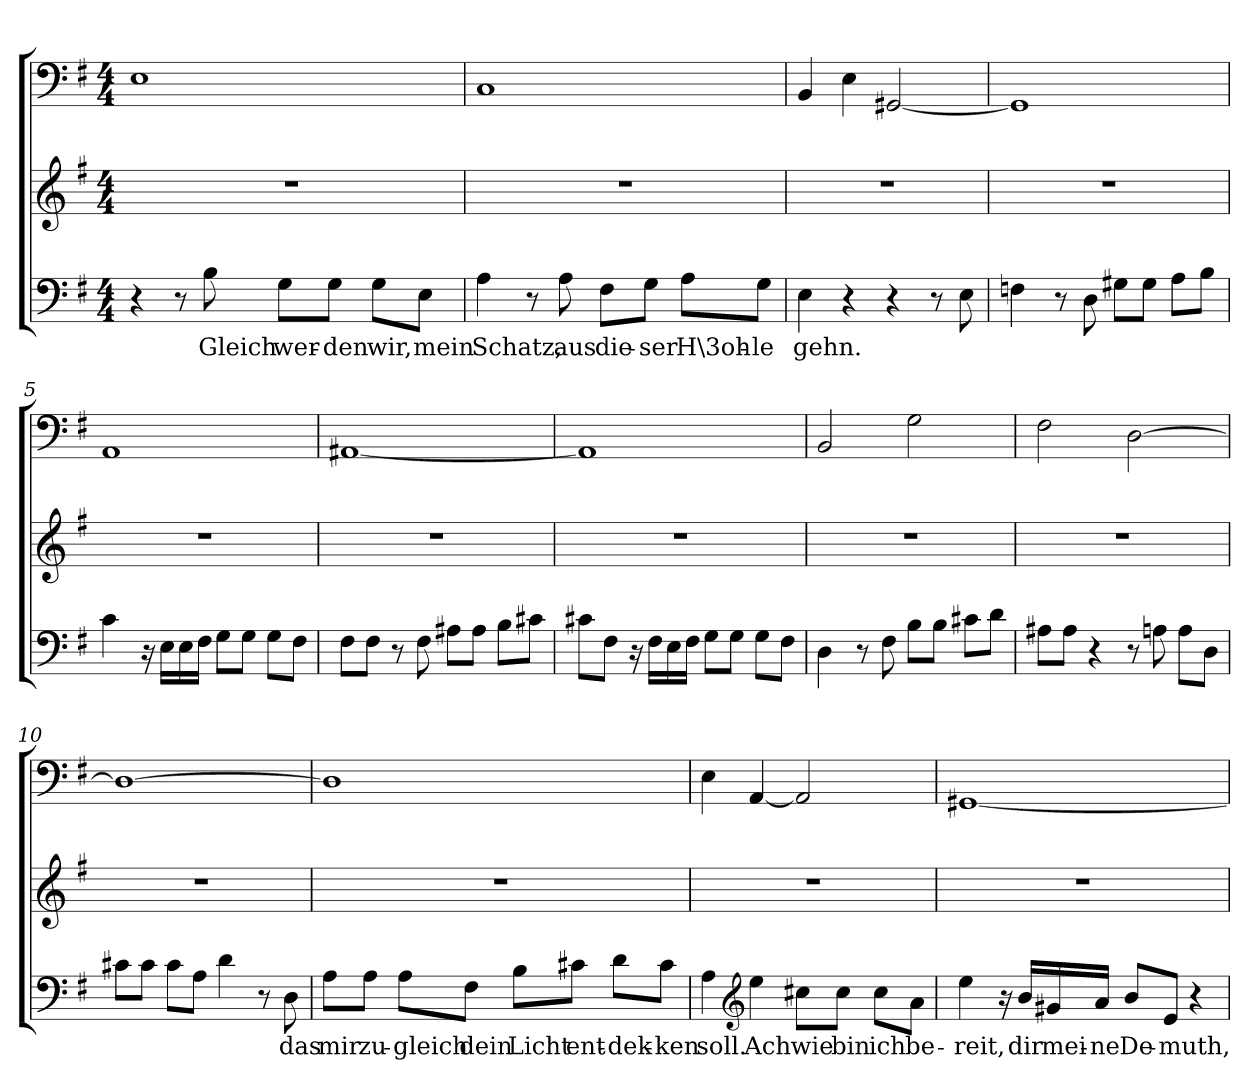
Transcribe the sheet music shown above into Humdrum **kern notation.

**kern	**text	**kern	**kern
*part3	*part3	*part2	*part1
*staff3	*staff3	*staff2	*staff1
*clefF4	*	*clefG2	*clefF4
*k[f#]	*	*k[f#]	*k[f#]
*G:	*	*G:	*G:
*M4/4	*	*M4/4	*M4/4
=1	=1	=1	=1
4r	.	1r	1E\
8r	.	.	.
8B\	Gleich	.	.
8G\L	wer-	.	.
8G\J	-den	.	.
8G\L	wir,	.	.
8E\J	mein	.	.
=2	=2	=2	=2
4A\	Schatz,	1r	1C/
8r	.	.	.
8A\	aus	.	.
8F#\L	die-	.	.
8G\J	-ser	.	.
8A\L	H\3oh-	.	.
8G\J	-le	.	.
=3	=3	=3	=3
4E\	gehn.	1r	4BB/
4r	.	.	4E\
4r	.	.	[2GG#X/
8r	.	.	.
8E\	.	.	.
=4	=4	=4	=4
4Fn\	.	1r	1GG#/]
8r	.	.	.
8D\	.	.	.
8G#X\L	.	.	.
8G#\J	.	.	.
8A\L	.	.	.
8B\J	.	.	.
=5	=5	=5	=5
4c\	.	1r	1AA/
16r	.	.	.
16E\LL	.	.	.
16E\	.	.	.
16F#\JJ	.	.	.
8G\L	.	.	.
8G\J	.	.	.
8G\L	.	.	.
8F#\J	.	.	.
=6	=6	=6	=6
8F#\L	.	1r	[1AA#X/
8F#\J	.	.	.
8r	.	.	.
8F#\	.	.	.
8A#X\L	.	.	.
8A#\J	.	.	.
8B\L	.	.	.
8c#X\J	.	.	.
=7	=7	=7	=7
8c#X\L	.	1r	1AA#/]
8F#\J	.	.	.
16r	.	.	.
16F#\LL	.	.	.
16E\	.	.	.
16F#\JJ	.	.	.
8G\L	.	.	.
8G\J	.	.	.
8G\L	.	.	.
8F#\J	.	.	.
=8	=8	=8	=8
4D\	.	1r	2BB/
8r	.	.	.
8F#\	.	.	.
8B\L	.	.	2G\
8B\J	.	.	.
8c#X\L	.	.	.
8d\J	.	.	.
=9	=9	=9	=9
8A#X\L	.	1r	2F#\
8A#\J	.	.	.
4r	.	.	.
8r	.	.	[2D\
8An\	.	.	.
8A\L	.	.	.
8D\J	.	.	.
=10	=10	=10	=10
8c#X\L	.	1r	1D\_
8c#\J	.	.	.
8c#\L	.	.	.
8A\J	.	.	.
4d\	.	.	.
8r	.	.	.
8D\	das	.	.
=11	=11	=11	=11
8A\L	mir	1r	1D\]
8A\J	zu-	.	.
8A\L	-gleich	.	.
8F#\J	dein	.	.
8B\L	Licht	.	.
8c#X\J	ent-	.	.
8d\L	-dek-	.	.
8c#\J	-ken	.	.
=12	=12	=12	=12
4A\	soll.	1r	4E\
*clefG2	*	*	*
4ee\	Ach	.	[4AA/
8cc#X\L	wie	.	2AA/]
8cc#\J	bin	.	.
8cc#\L	ich	.	.
8a\J	be-	.	.
=13	=13	=13	=13
4ee\	-reit,	1r	[1GG#X/
16r	.	.	.
16b/LL	dir	.	.
16g#X/	mei-	.	.
16a/JJ	-ne	.	.
8b/L	De-	.	.
8e/J	-muth,	.	.
4r	.	.	.
=	=	=	=
*-	*-	*-	*-
